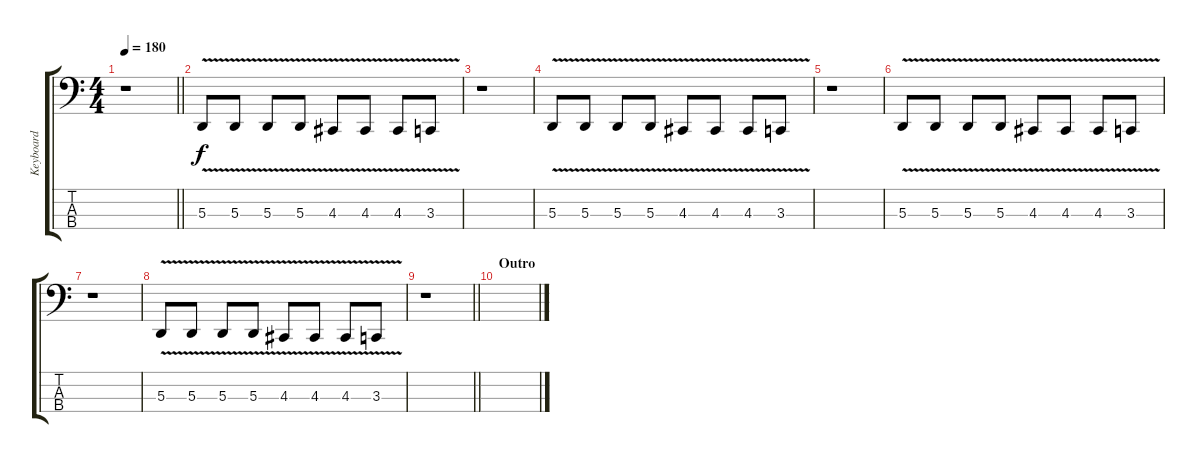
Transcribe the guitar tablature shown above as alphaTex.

\track ("Keyboard" "Keyboard") {instrument lead2sawtooth}
\staff {score tabs}
\tuning (G2 D2 A1 E1) {hide}
\ts (4 4)
\tempo 180
\clef f4
\barLineRight lightlight
\ks c
r.1{dy f} |
5.3{v}.8 5.3{v}.8 5.3{v}.8 5.3{v}.8 4.3{v}.8 4.3{v}.8 4.3{v}.8 3.3{v}.8 |
r.1 |
5.3{v}.8 5.3{v}.8 5.3{v}.8 5.3{v}.8 4.3{v}.8 4.3{v}.8 4.3{v}.8 3.3{v}.8 |
r.1 |
5.3{v}.8 5.3{v}.8 5.3{v}.8 5.3{v}.8 4.3{v}.8 4.3{v}.8 4.3{v}.8 3.3{v}.8 |
r.1 |
5.3{v}.8 5.3{v}.8 5.3{v}.8 5.3{v}.8 4.3{v}.8 4.3{v}.8 4.3{v}.8 3.3{v}.8 |
\barLineRight lightlight
r.1 |
\section ("" "Outro")
